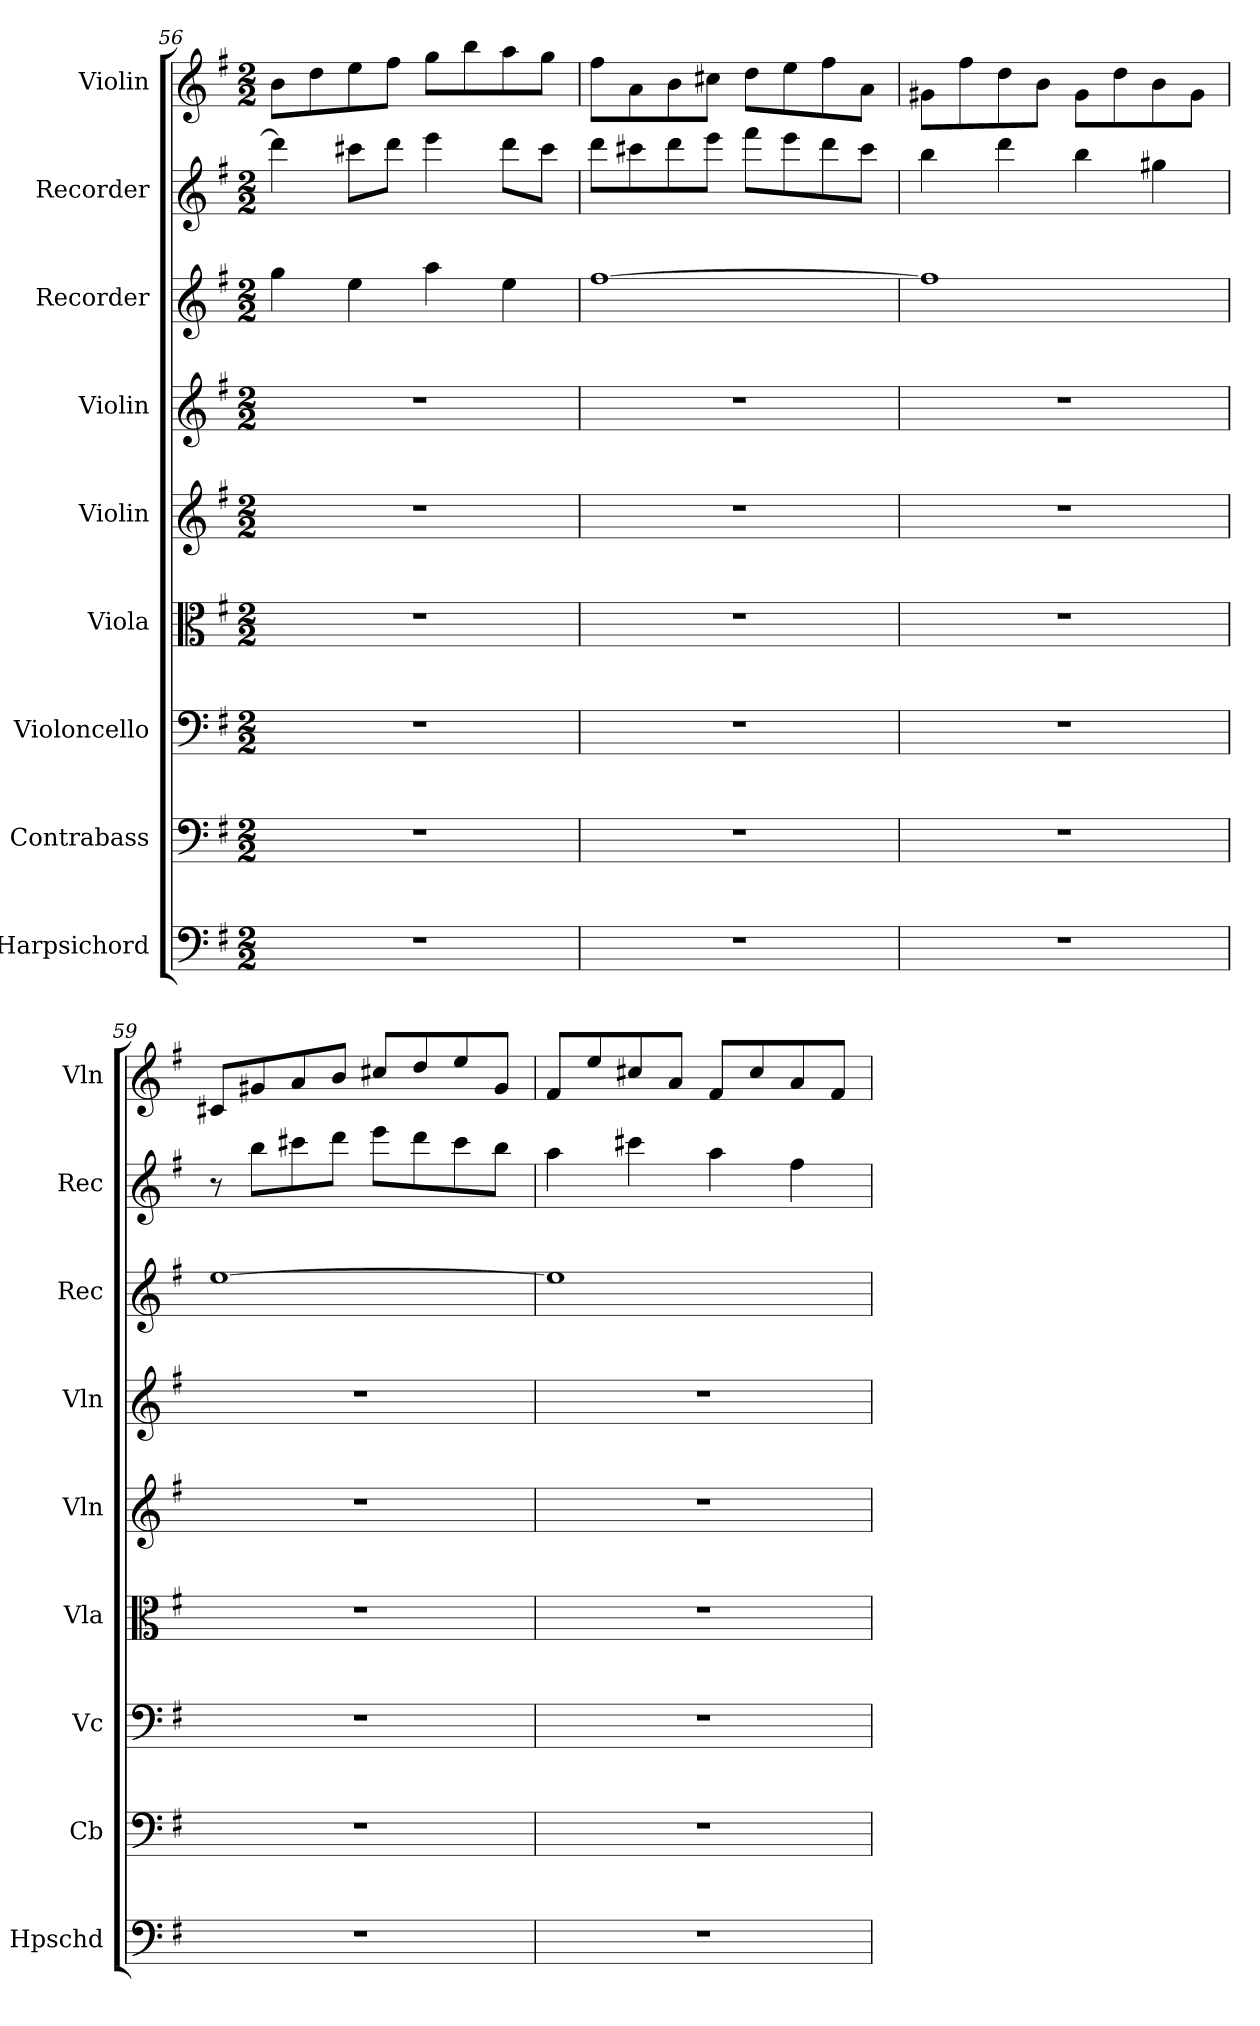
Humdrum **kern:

**kern	**kern	**kern	**kern	**kern	**kern	**kern	**kern	**kern
*part9	*part8	*part7	*part6	*part5	*part4	*part3	*part2	*part1
*staff9	*staff8	*staff7	*staff6	*staff5	*staff4	*staff3	*staff2	*staff1
*I"Harpsichord	*I"Contrabass	*I"Violoncello	*I"Viola	*I"Violin	*I"Violin	*I"Recorder	*I"Recorder	*I"Violin
*I'Hpschd	*I'Cb	*I'Vc	*I'Vla	*I'Vln	*I'Vln	*I'Rec	*I'Rec	*I'Vln
*clefF4	*clefF4	*clefF4	*clefC3	*clefG2	*clefG2	*clefG2	*clefG2	*clefG2
*	*ITrd7c12	*	*	*	*	*	*	*
*k[f#]	*k[f#]	*k[f#]	*k[f#]	*k[f#]	*k[f#]	*k[f#]	*k[f#]	*k[f#]
*G:	*G:	*G:	*G:	*G:	*G:	*G:	*G:	*G:
*M2/2	*M2/2	*M2/2	*M2/2	*M2/2	*M2/2	*M2/2	*M2/2	*M2/2
=56	=56	=56	=56	=56	=56	=56	=56	=56
1r	1r	1r	1r	1r	1r	4gg\	4ddd\]	8b\L
.	.	.	.	.	.	.	.	8dd\
.	.	.	.	.	.	4ee\	8ccc#X\L	8ee\
.	.	.	.	.	.	.	8ddd\J	8ff#\J
.	.	.	.	.	.	4aa\	4eee\	8gg\L
.	.	.	.	.	.	.	.	8bb\
.	.	.	.	.	.	4ee\	8ddd\L	8aa\
.	.	.	.	.	.	.	8ccc#\J	8gg\J
=57	=57	=57	=57	=57	=57	=57	=57	=57
1r	1r	1r	1r	1r	1r	[1ff#\	8ddd\L	8ff#\L
.	.	.	.	.	.	.	8ccc#X\	8a\
.	.	.	.	.	.	.	8ddd\	8b\
.	.	.	.	.	.	.	8eee\J	8cc#X\J
.	.	.	.	.	.	.	8fff#\L	8dd\L
.	.	.	.	.	.	.	8eee\	8ee\
.	.	.	.	.	.	.	8ddd\	8ff#\
.	.	.	.	.	.	.	8ccc#\J	8a\J
=58	=58	=58	=58	=58	=58	=58	=58	=58
1r	1r	1r	1r	1r	1r	1ff#\]	4bb\	8g#X\L
.	.	.	.	.	.	.	.	8ff#\
.	.	.	.	.	.	.	4ddd\	8dd\
.	.	.	.	.	.	.	.	8b\J
.	.	.	.	.	.	.	4bb\	8g#\L
.	.	.	.	.	.	.	.	8dd\
.	.	.	.	.	.	.	4gg#X\	8b\
.	.	.	.	.	.	.	.	8g#\J
=59	=59	=59	=59	=59	=59	=59	=59	=59
1r	1r	1r	1r	1r	1r	[1ee\	8r	8c#X/L
.	.	.	.	.	.	.	8bb\L	8g#X/
.	.	.	.	.	.	.	8ccc#X\	8a/
.	.	.	.	.	.	.	8ddd\J	8b/J
.	.	.	.	.	.	.	8eee\L	8cc#X/L
.	.	.	.	.	.	.	8ddd\	8dd/
.	.	.	.	.	.	.	8ccc#\	8ee/
.	.	.	.	.	.	.	8bb\J	8g#/J
=60	=60	=60	=60	=60	=60	=60	=60	=60
1r	1r	1r	1r	1r	1r	1ee\]	4aa\	8f#/L
.	.	.	.	.	.	.	.	8ee/
.	.	.	.	.	.	.	4ccc#X\	8cc#X/
.	.	.	.	.	.	.	.	8a/J
.	.	.	.	.	.	.	4aa\	8f#/L
.	.	.	.	.	.	.	.	8cc#/
.	.	.	.	.	.	.	4ff#\	8a/
.	.	.	.	.	.	.	.	8f#/J
=	=	=	=	=	=	=	=	=
*-	*-	*-	*-	*-	*-	*-	*-	*-
